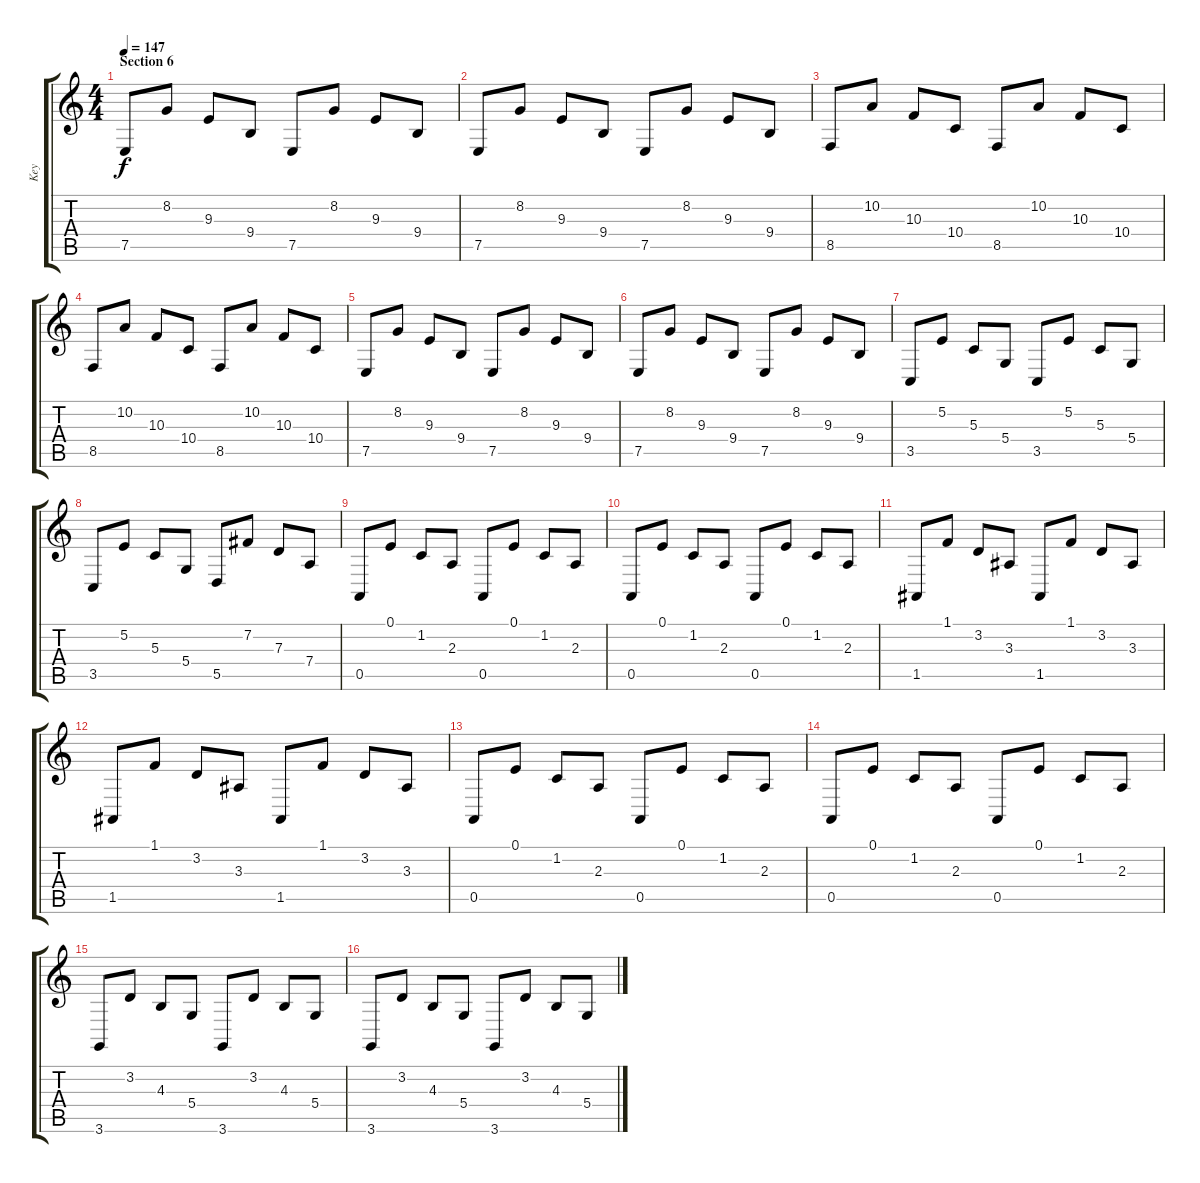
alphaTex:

\track ("Key" "Key") {instrument synthbrass1}
\staff {score tabs}
\tuning (E4 B3 G3 D3 A2 E2) {hide}
\ts (4 4)
\section ("" "Section 6")
\tempo 147
\clef g2
\ks c
7.5.8{dy f} 8.2.8 9.3.8 9.4.8 7.5.8 8.2.8 9.3.8 9.4.8 |
7.5.8 8.2.8 9.3.8 9.4.8 7.5.8 8.2.8 9.3.8 9.4.8 |
8.5.8 10.2.8 10.3.8 10.4.8 8.5.8 10.2.8 10.3.8 10.4.8 |
8.5.8 10.2.8 10.3.8 10.4.8 8.5.8 10.2.8 10.3.8 10.4.8 |
7.5.8 8.2.8 9.3.8 9.4.8 7.5.8 8.2.8 9.3.8 9.4.8 |
7.5.8 8.2.8 9.3.8 9.4.8 7.5.8 8.2.8 9.3.8 9.4.8 |
3.5.8 5.2.8 5.3.8 5.4.8 3.5.8 5.2.8 5.3.8 5.4.8 |
3.5.8 5.2.8 5.3.8 5.4.8 5.5.8 7.2.8 7.3.8 7.4.8 |
0.5.8 0.1.8 1.2.8 2.3.8 0.5.8 0.1.8 1.2.8 2.3.8 |
0.5.8 0.1.8 1.2.8 2.3.8 0.5.8 0.1.8 1.2.8 2.3.8 |
1.5.8 1.1.8 3.2.8 3.3.8 1.5.8 1.1.8 3.2.8 3.3.8 |
1.5.8 1.1.8 3.2.8 3.3.8 1.5.8 1.1.8 3.2.8 3.3.8 |
0.5.8 0.1.8 1.2.8 2.3.8 0.5.8 0.1.8 1.2.8 2.3.8 |
0.5.8 0.1.8 1.2.8 2.3.8 0.5.8 0.1.8 1.2.8 2.3.8 |
3.6.8 3.2.8 4.3.8 5.4.8 3.6.8 3.2.8 4.3.8 5.4.8 |
3.6.8 3.2.8 4.3.8 5.4.8 3.6.8 3.2.8 4.3.8 5.4.8
